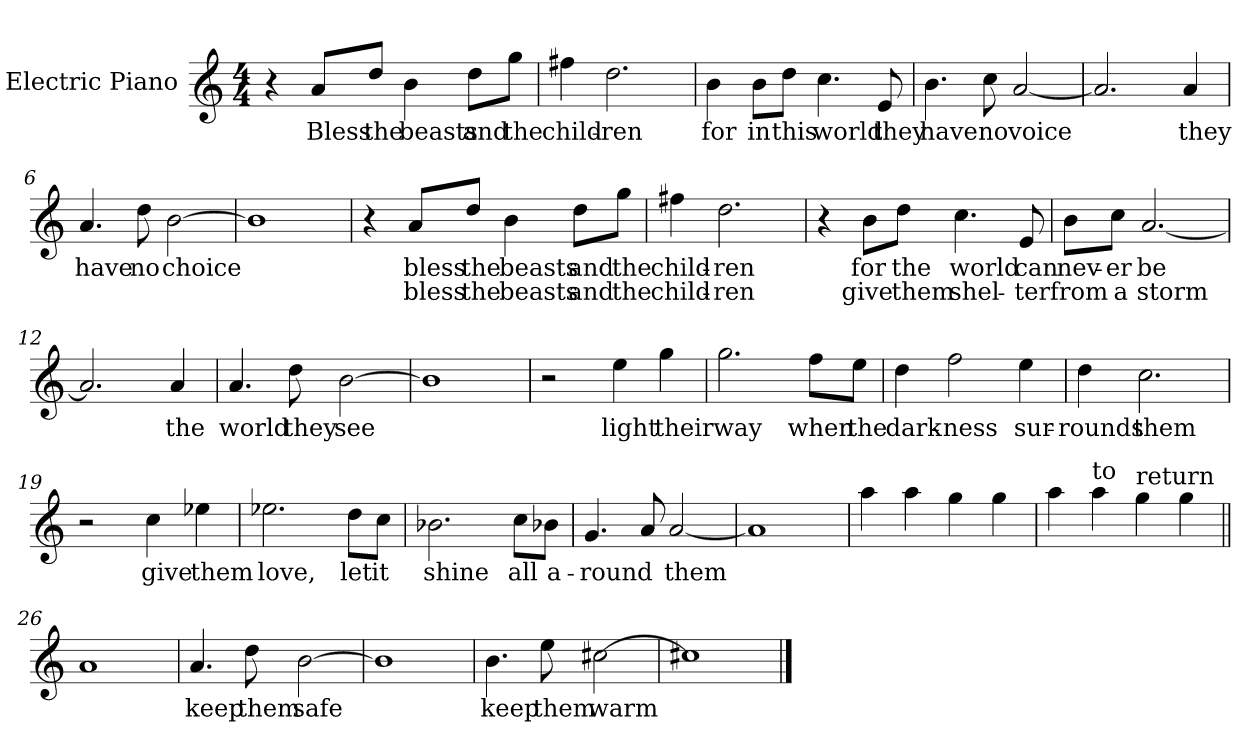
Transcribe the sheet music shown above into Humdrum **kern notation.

**kern	**text	**text
*part1	*part1	*part1
*staff1	*staff1	*staff1
*I"Electric Piano	*	*
*I'E.Pno	*	*
*clefG2	*	*
*k[]	*	*
*C:	*	*
*M4/4	*	*
=1	=1	=1
4r	.	.
8a/L	Bless	.
8dd/J	the	.
4b\	beasts	.
8dd\L	and	.
8gg\J	the	.
=2	=2	=2
4ff#X\	child-	.
2.dd\	-ren	.
=3	=3	=3
4b\	for	.
8b\L	in	.
8dd\J	this	.
4.cc\	world	.
8e/	they	.
!!LO:LB:g=z
=4	=4	=4
4.b\	have	.
8cc\	no	.
[2a/	voice	.
=5	=5	=5
2.a/]	.	.
4a/	they	.
=6	=6	=6
4.a/	have	.
8dd\	no	.
[2b\	choice	.
=7	=7	=7
1b]	.	.
=8	=8	=8
4r	.	.
8a/L	bless	bless
8dd/J	the	the
4b\	beasts	beasts
8dd\L	and	and
8gg\J	the	the
!!LO:LB:g=z
=9	=9	=9
4ff#X\	child-	child-
2.dd\	-ren	-ren
=10	=10	=10
4r	.	.
8b\L	for	give
8dd\J	the	them
4.cc\	world	shel-
8e/	can	-ter
=11	=11	=11
8b\L	nev-	from
8cc\J	-er	a
[2.a/	be	storm
=12	=12	=12
2.a/]	.	.
4a/	the	.
=13	=13	=13
4.a/	world	.
8dd\	they	.
[2b\	see	.
=14	=14	=14
1b]	.	.
!!LO:LB:g=z
=15	=15	=15
2r	.	.
4ee\	light	.
4gg\	their	.
=16	=16	=16
2.gg\	way	.
8ff\L	when	.
8ee\J	the	.
=17	=17	=17
4dd\	dark-	.
2ff\	-ness	.
4ee\	sur-	.
=18	=18	=18
4dd\	-rounds	.
2.cc\	them	.
=19	=19	=19
2r	.	.
4cc\	give	.
4ee-X\	them	.
!!LO:LB:g=z
=20	=20	=20
2.ee-X\	love,	.
8dd\L	let	.
8cc\J	it	.
=21	=21	=21
2.b-X\	shine	.
8cc\L	all	.
8b-X\J	a-	.
=22	=22	=22
4.g/	-round	.
8a/	.	.
[2a/	them	.
=23	=23	=23
1a]	.	.
=24	=24	=24
4aa\	.	.
4aa\	.	.
4gg\	.	.
4gg\	.	.
=25	=25	=25
4aa\	.	.
!LO:TX:a:t=to	!	!
4aa\	.	.
!LO:TX:a:t=return	!	!
4gg\	.	.
4gg\	.	.
=26||	=26||	=26||
1a	.	.
!!LO:LB:g=z
=27	=27	=27
4.a/	keep	.
8dd\	them	.
[2b\	safe	.
=28	=28	=28
1b]	.	.
=29	=29	=29
4.b\	keep	.
8ee\	them	.
[2cc#X\	warm	.
=30	=30	=30
1cc#X]	.	.
==	==	==
*-	*-	*-
